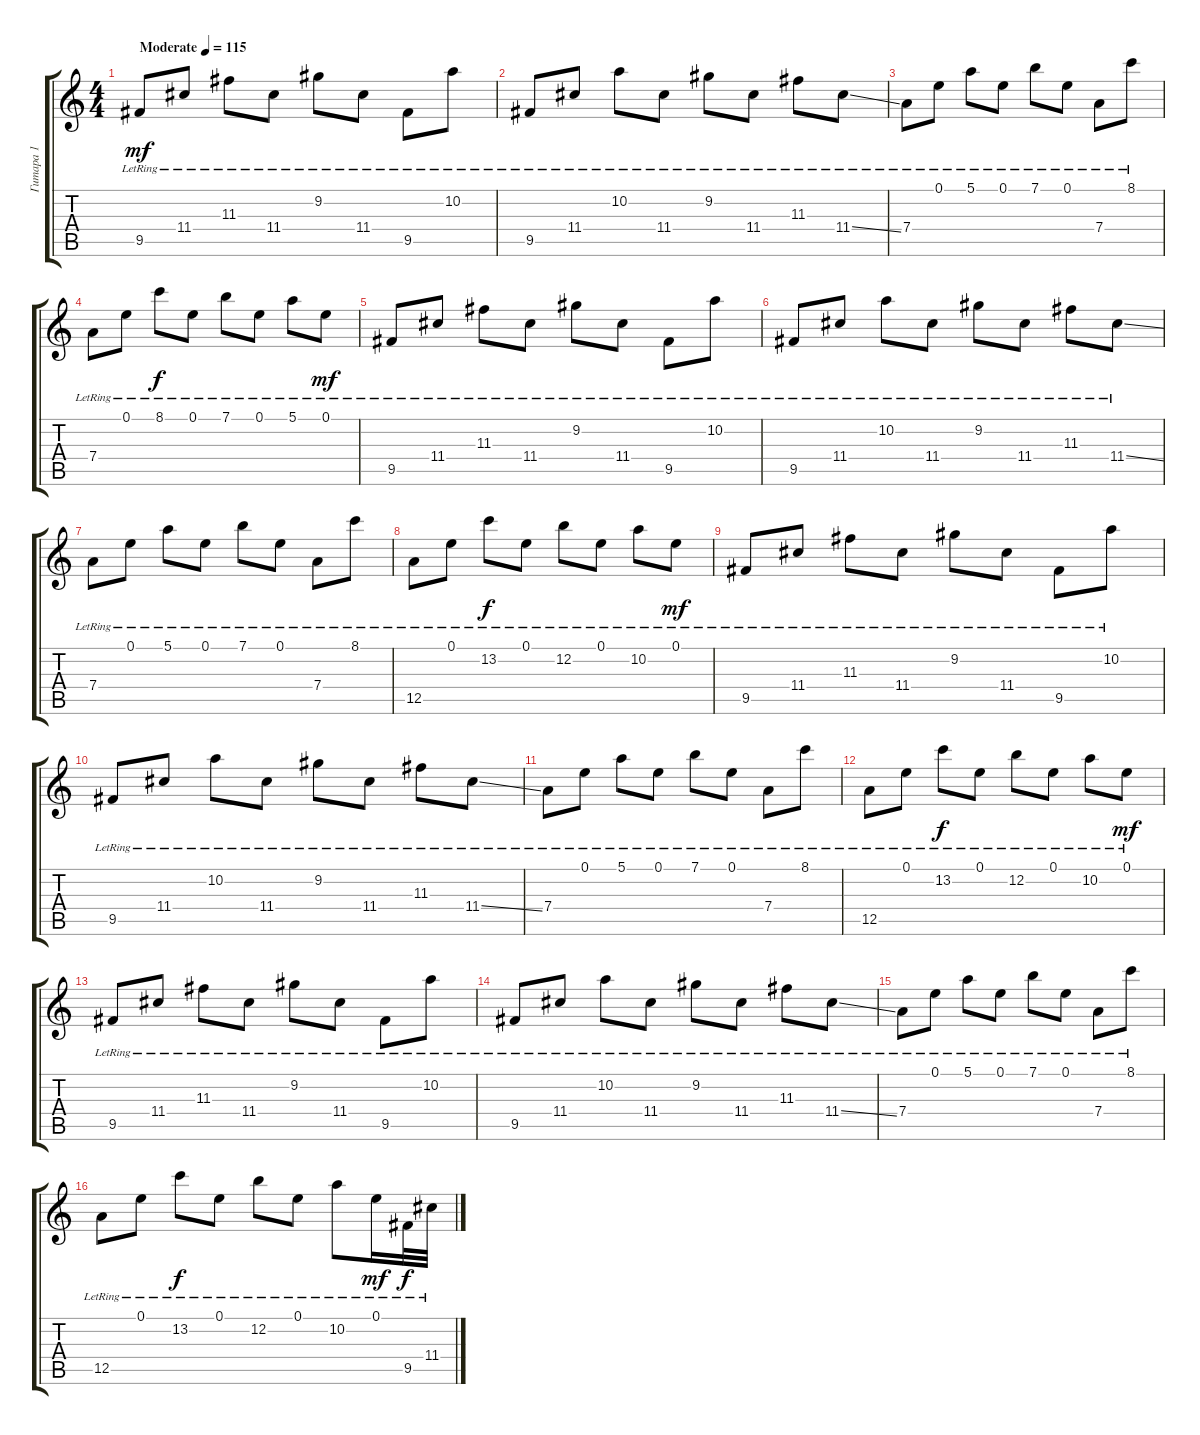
\track ("Гитара 1" "Гитара 1") {instrument acousticguitarsteel}
\staff {score tabs}
\tuning (E4 B3 G3 D3 A2 E2) {hide}
\ts (4 4)
\tempo (115 "Moderate")
\clef g2
\ks c
9.5{lr}.8{dy mf balance 12 instrument acousticguitarsteel} 11.4{lr}.8 11.3{lr}.8 11.4{lr}.8 9.2{lr}.8 11.4{lr}.8 9.5{lr}.8 10.2{lr}.8 |
9.5{lr}.8 11.4{lr}.8 10.2{lr}.8 11.4{lr}.8 9.2{lr}.8 11.4{lr}.8 11.3{lr}.8 11.4{ss lr}.8 |
7.4{lr}.8 0.1{lr}.8 5.1{lr}.8 0.1{lr}.8 7.1{lr}.8 0.1{lr}.8 7.4{lr}.8 8.1{lr}.8 |
7.4{lr}.8 0.1{lr}.8 8.1{lr}.8{dy f} 0.1{lr}.8 7.1{lr}.8 0.1{lr}.8 5.1{lr}.8 0.1{lr}.8{dy mf} |
9.5{lr}.8 11.4{lr}.8 11.3{lr}.8 11.4{lr}.8 9.2{lr}.8 11.4{lr}.8 9.5{lr}.8 10.2{lr}.8 |
9.5{lr}.8 11.4{lr}.8 10.2{lr}.8 11.4{lr}.8 9.2{lr}.8 11.4{lr}.8 11.3{lr}.8 11.4{ss lr}.8 |
7.4{lr}.8 0.1{lr}.8 5.1{lr}.8 0.1{lr}.8 7.1{lr}.8 0.1{lr}.8 7.4{lr}.8 8.1{lr}.8 |
12.5{lr}.8 0.1{lr}.8 13.2{lr}.8{dy f} 0.1{lr}.8 12.2{lr}.8 0.1{lr}.8 10.2{lr}.8 0.1{lr}.8{dy mf} |
9.5{lr}.8{balance 8} 11.4{lr}.8 11.3{lr}.8 11.4{lr}.8 9.2{lr}.8 11.4{lr}.8 9.5{lr}.8 10.2{lr}.8 |
9.5{lr}.8 11.4{lr}.8 10.2{lr}.8 11.4{lr}.8 9.2{lr}.8 11.4{lr}.8 11.3{lr}.8 11.4{ss lr}.8 |
7.4{lr}.8 0.1{lr}.8 5.1{lr}.8 0.1{lr}.8 7.1{lr}.8 0.1{lr}.8 7.4{lr}.8 8.1{lr}.8 |
12.5{lr}.8 0.1{lr}.8 13.2{lr}.8{dy f} 0.1{lr}.8 12.2{lr}.8 0.1{lr}.8 10.2{lr}.8 0.1{lr}.8{dy mf} |
9.5{lr}.8 11.4{lr}.8 11.3{lr}.8 11.4{lr}.8 9.2{lr}.8 11.4{lr}.8 9.5{lr}.8 10.2{lr}.8 |
9.5{lr}.8 11.4{lr}.8 10.2{lr}.8 11.4{lr}.8 9.2{lr}.8 11.4{lr}.8 11.3{lr}.8 11.4{ss lr}.8 |
7.4{lr}.8 0.1{lr}.8 5.1{lr}.8 0.1{lr}.8 7.1{lr}.8 0.1{lr}.8 7.4{lr}.8 8.1{lr}.8 |
12.5{lr}.8 0.1{lr}.8 13.2{lr}.8{dy f} 0.1{lr}.8 12.2{lr}.8 0.1{lr}.8 10.2{lr}.8 0.1{lr}.16{dy mf} 9.5{lr}.32{dy f} 11.4{lr}.32
